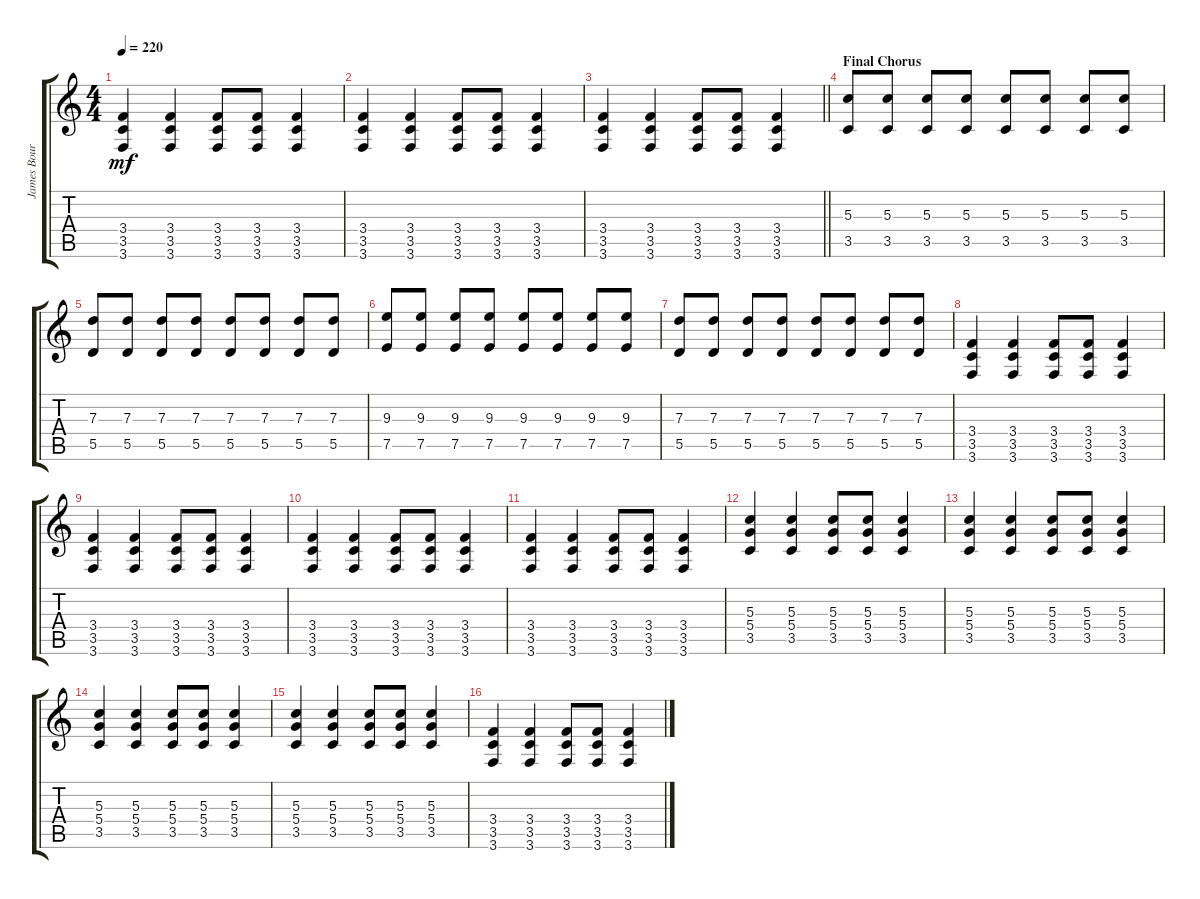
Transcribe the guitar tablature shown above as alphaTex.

\track ("James Bourne" "James Bour") {instrument distortionguitar}
\staff {score tabs}
\tuning (E4 B3 G3 D3 A2 D2) {hide}
\ts (4 4)
\tempo 220
\clef g2
\ks c
(3.4 3.5 3.6).4{dy mf} (3.4 3.5 3.6).4 (3.4 3.5 3.6).8 (3.4 3.5 3.6).8 (3.4 3.5 3.6).4 |
(3.4 3.5 3.6).4 (3.4 3.5 3.6).4 (3.4 3.5 3.6).8 (3.4 3.5 3.6).8 (3.4 3.5 3.6).4 |
\barLineRight lightlight
(3.4 3.5 3.6).4 (3.4 3.5 3.6).4 (3.4 3.5 3.6).8 (3.4 3.5 3.6).8 (3.4 3.5 3.6).4 |
\section ("" "Final Chorus")
(5.3 3.5).8 (5.3 3.5).8 (5.3 3.5).8 (5.3 3.5).8 (5.3 3.5).8 (5.3 3.5).8 (5.3 3.5).8 (5.3 3.5).8 |
(7.3 5.5).8 (7.3 5.5).8 (7.3 5.5).8 (7.3 5.5).8 (7.3 5.5).8 (7.3 5.5).8 (7.3 5.5).8 (7.3 5.5).8 |
(9.3 7.5).8 (9.3 7.5).8 (9.3 7.5).8 (9.3 7.5).8 (9.3 7.5).8 (9.3 7.5).8 (9.3 7.5).8 (9.3 7.5).8 |
(7.3 5.5).8 (7.3 5.5).8 (7.3 5.5).8 (7.3 5.5).8 (7.3 5.5).8 (7.3 5.5).8 (7.3 5.5).8 (7.3 5.5).8 |
(3.4 3.5 3.6).4 (3.4 3.5 3.6).4 (3.4 3.5 3.6).8 (3.4 3.5 3.6).8 (3.4 3.5 3.6).4 |
(3.4 3.5 3.6).4 (3.4 3.5 3.6).4 (3.4 3.5 3.6).8 (3.4 3.5 3.6).8 (3.4 3.5 3.6).4 |
(3.4 3.5 3.6).4 (3.4 3.5 3.6).4 (3.4 3.5 3.6).8 (3.4 3.5 3.6).8 (3.4 3.5 3.6).4 |
(3.4 3.5 3.6).4 (3.4 3.5 3.6).4 (3.4 3.5 3.6).8 (3.4 3.5 3.6).8 (3.4 3.5 3.6).4 |
(5.3 5.4 3.5).4 (5.3 5.4 3.5).4 (5.3 5.4 3.5).8 (5.3 5.4 3.5).8 (5.3 5.4 3.5).4 |
(5.3 5.4 3.5).4 (5.3 5.4 3.5).4 (5.3 5.4 3.5).8 (5.3 5.4 3.5).8 (5.3 5.4 3.5).4 |
(5.3 5.4 3.5).4 (5.3 5.4 3.5).4 (5.3 5.4 3.5).8 (5.3 5.4 3.5).8 (5.3 5.4 3.5).4 |
(5.3 5.4 3.5).4 (5.3 5.4 3.5).4 (5.3 5.4 3.5).8 (5.3 5.4 3.5).8 (5.3 5.4 3.5).4 |
(3.4 3.5 3.6).4 (3.4 3.5 3.6).4 (3.4 3.5 3.6).8 (3.4 3.5 3.6).8 (3.4 3.5 3.6).4
